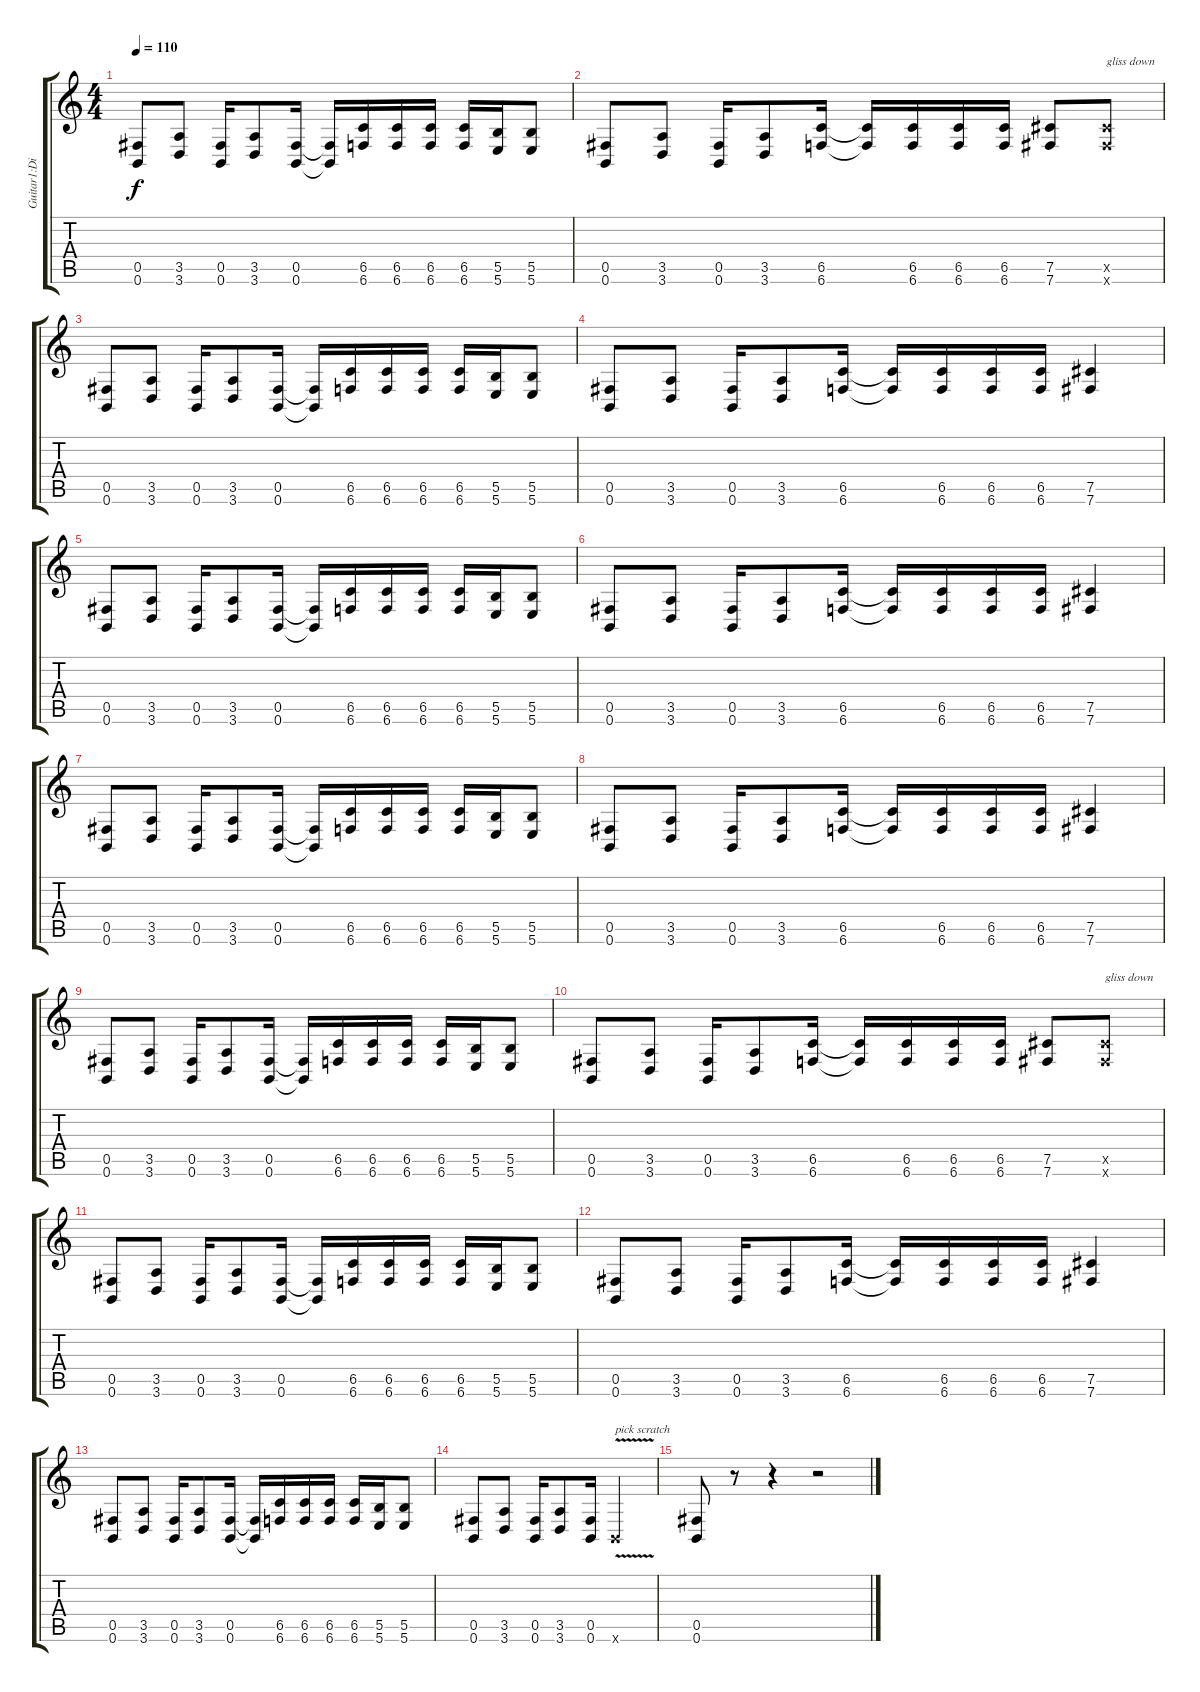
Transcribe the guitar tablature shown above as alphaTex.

\track ("Guitar1:Distortion<1 Half Down, 6th=B>" "Guitar1:Di") {instrument distortionguitar}
\staff {score tabs}
\tuning (Db4 Ab3 E3 B2 Gb2 B1) {hide}
\ts (4 4)
\tempo 110
\clef g2
\ks c
(0.5 0.6).8{dy f} (3.5 3.6).8 (0.5 0.6).16 (3.5 3.6).8 (0.5 0.6).16 (0.5{t} 0.6{t}).16 (6.5 6.6).16 (6.5 6.6).16 (6.5 6.6).16 (6.5 6.6).16 (5.5 5.6).16 (5.5 5.6).8 |
(0.5 0.6).8 (3.5 3.6).8 (0.5 0.6).16 (3.5 3.6).8 (6.5 6.6).16 (6.5{t} 6.6{t}).16 (6.5 6.6).16 (6.5 6.6).16 (6.5 6.6).16 (7.5 7.6).8 (7.5{x} 7.6{x}).8{txt "gliss down"} |
(0.5 0.6).8 (3.5 3.6).8 (0.5 0.6).16 (3.5 3.6).8 (0.5 0.6).16 (0.5{t} 0.6{t}).16 (6.5 6.6).16 (6.5 6.6).16 (6.5 6.6).16 (6.5 6.6).16 (5.5 5.6).16 (5.5 5.6).8 |
(0.5 0.6).8 (3.5 3.6).8 (0.5 0.6).16 (3.5 3.6).8 (6.5 6.6).16 (6.5{t} 6.6{t}).16 (6.5 6.6).16 (6.5 6.6).16 (6.5 6.6).16 (7.5 7.6).4 |
(0.5 0.6).8 (3.5 3.6).8 (0.5 0.6).16 (3.5 3.6).8 (0.5 0.6).16 (0.5{t} 0.6{t}).16 (6.5 6.6).16 (6.5 6.6).16 (6.5 6.6).16 (6.5 6.6).16 (5.5 5.6).16 (5.5 5.6).8 |
(0.5 0.6).8 (3.5 3.6).8 (0.5 0.6).16 (3.5 3.6).8 (6.5 6.6).16 (6.5{t} 6.6{t}).16 (6.5 6.6).16 (6.5 6.6).16 (6.5 6.6).16 (7.5 7.6).4 |
(0.5 0.6).8 (3.5 3.6).8 (0.5 0.6).16 (3.5 3.6).8 (0.5 0.6).16 (0.5{t} 0.6{t}).16 (6.5 6.6).16 (6.5 6.6).16 (6.5 6.6).16 (6.5 6.6).16 (5.5 5.6).16 (5.5 5.6).8 |
(0.5 0.6).8 (3.5 3.6).8 (0.5 0.6).16 (3.5 3.6).8 (6.5 6.6).16 (6.5{t} 6.6{t}).16 (6.5 6.6).16 (6.5 6.6).16 (6.5 6.6).16 (7.5 7.6).4 |
(0.5 0.6).8 (3.5 3.6).8 (0.5 0.6).16 (3.5 3.6).8 (0.5 0.6).16 (0.5{t} 0.6{t}).16 (6.5 6.6).16 (6.5 6.6).16 (6.5 6.6).16 (6.5 6.6).16 (5.5 5.6).16 (5.5 5.6).8 |
(0.5 0.6).8 (3.5 3.6).8 (0.5 0.6).16 (3.5 3.6).8 (6.5 6.6).16 (6.5{t} 6.6{t}).16 (6.5 6.6).16 (6.5 6.6).16 (6.5 6.6).16 (7.5 7.6).8 (7.5{x} 7.6{x}).8{txt "gliss down"} |
(0.5 0.6).8 (3.5 3.6).8 (0.5 0.6).16 (3.5 3.6).8 (0.5 0.6).16 (0.5{t} 0.6{t}).16 (6.5 6.6).16 (6.5 6.6).16 (6.5 6.6).16 (6.5 6.6).16 (5.5 5.6).16 (5.5 5.6).8 |
(0.5 0.6).8 (3.5 3.6).8 (0.5 0.6).16 (3.5 3.6).8 (6.5 6.6).16 (6.5{t} 6.6{t}).16 (6.5 6.6).16 (6.5 6.6).16 (6.5 6.6).16 (7.5 7.6).4 |
(0.5 0.6).8 (3.5 3.6).8 (0.5 0.6).16 (3.5 3.6).8 (0.5 0.6).16 (0.5{t} 0.6{t}).16 (6.5 6.6).16 (6.5 6.6).16 (6.5 6.6).16 (6.5 6.6).16 (5.5 5.6).16 (5.5 5.6).8 |
(0.5 0.6).8 (3.5 3.6).8 (0.5 0.6).16 (3.5 3.6).8 (0.5 0.6).16 0.6{v x}.2{txt "pick scratch"} |
(0.5 0.6).8 r.8 r.4 r.2
